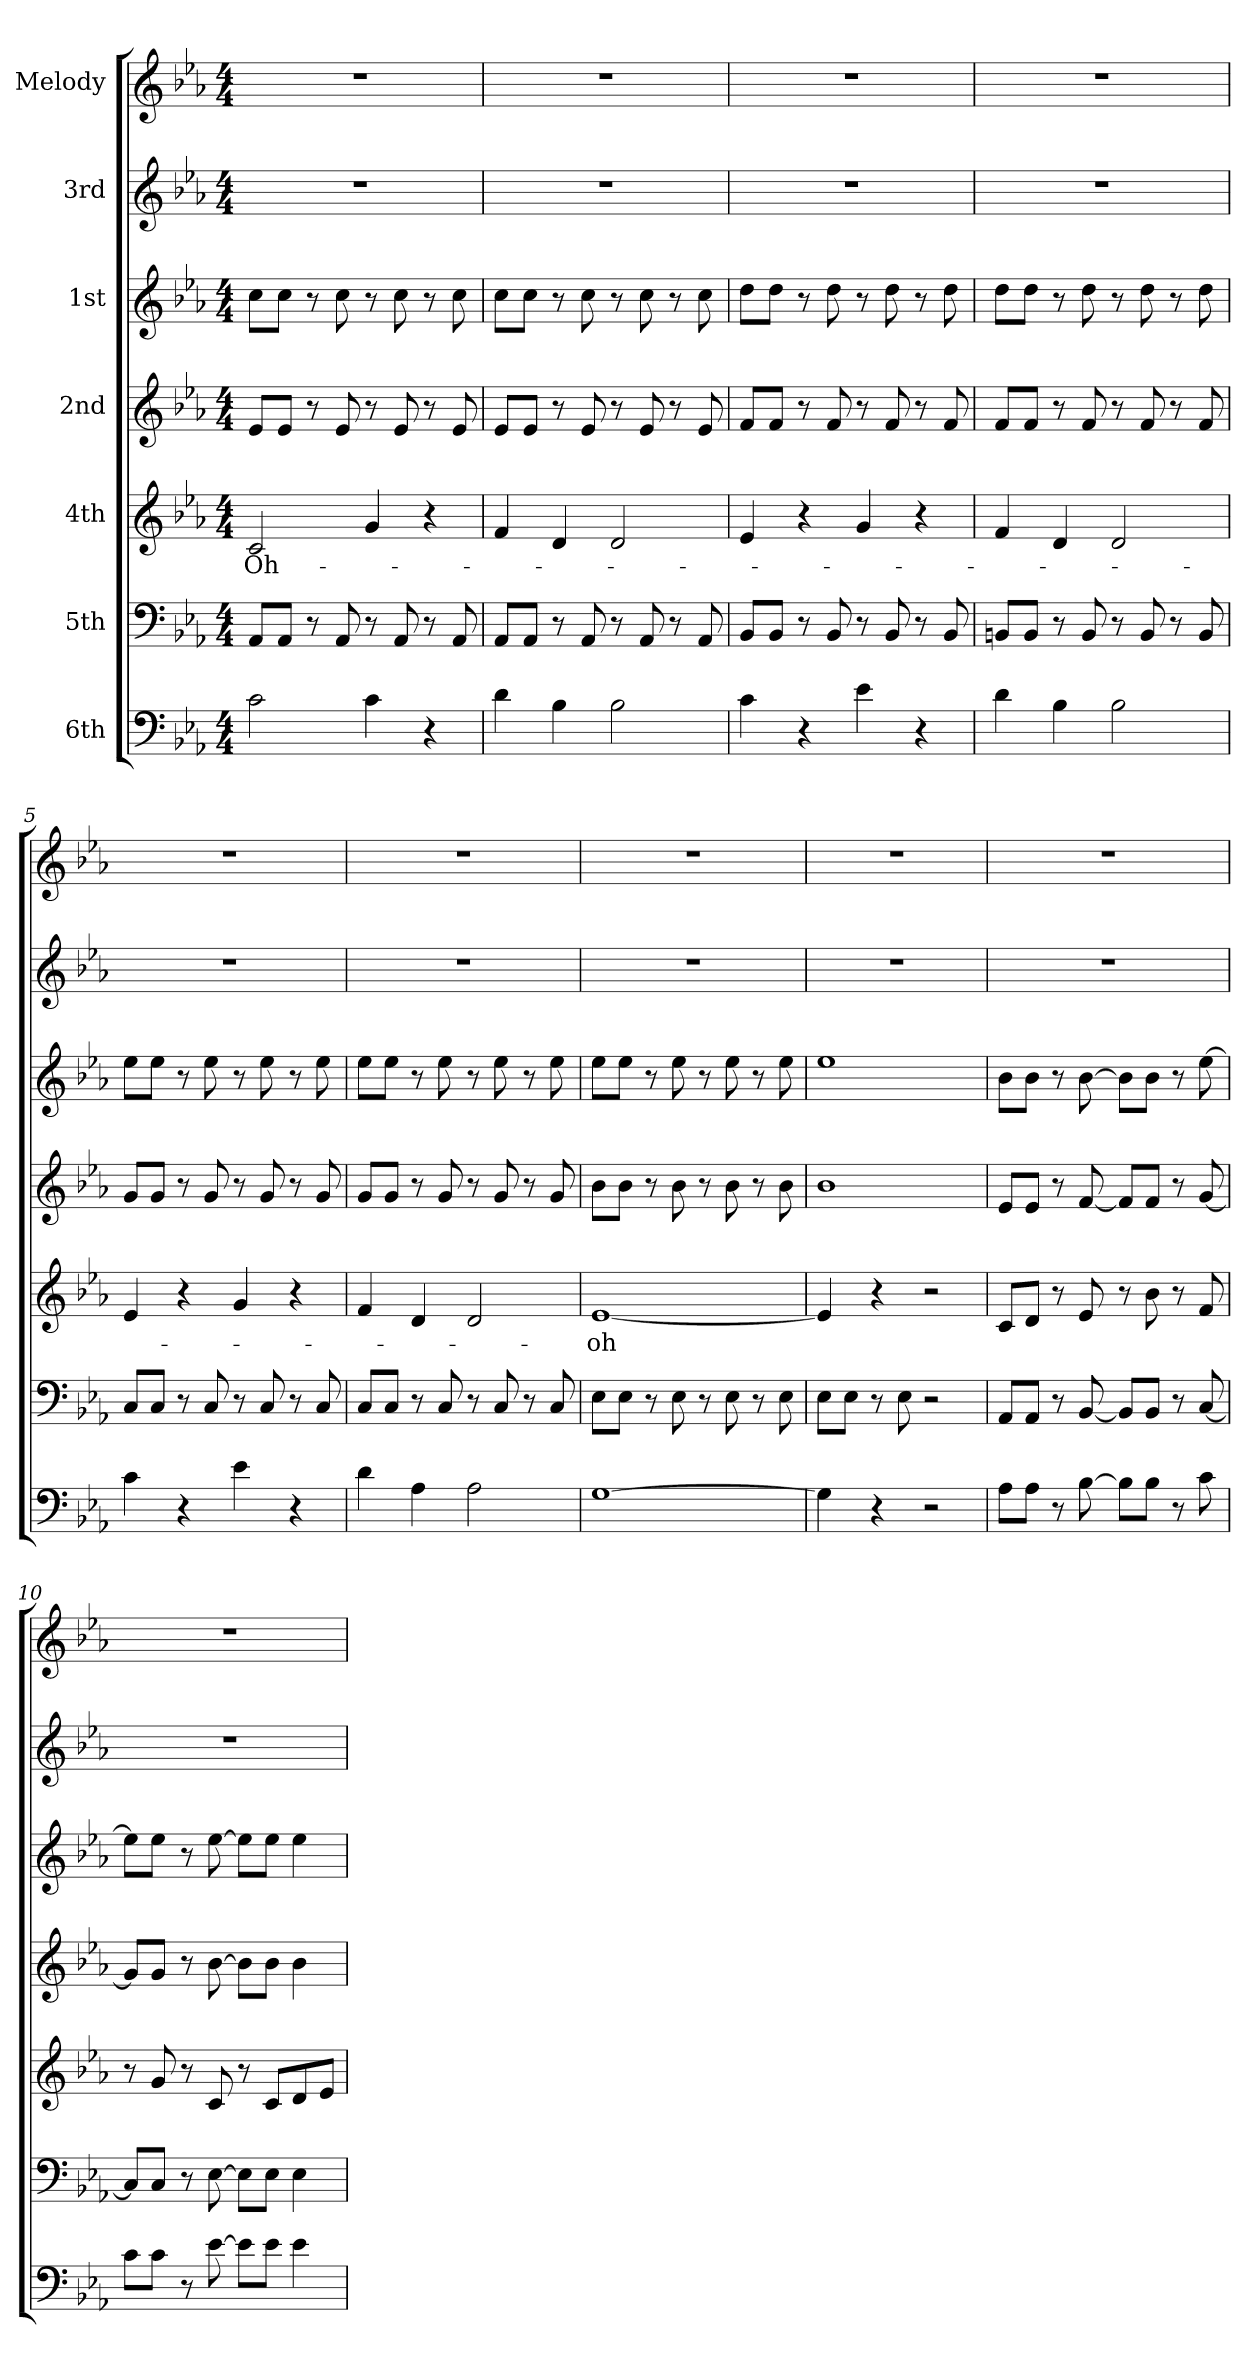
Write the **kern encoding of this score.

**kern	**kern	**kern	**text	**kern	**kern	**kern	**kern
*part7	*part6	*part5	*part5	*part4	*part3	*part2	*part1
*staff7	*staff6	*staff5	*staff5	*staff4	*staff3	*staff2	*staff1
*I"6th	*I"5th	*I"4th	*	*I"2nd	*I"1st	*I"3rd	*I"Melody
*clefF4	*clefF4	*clefG2	*	*clefG2	*clefG2	*clefG2	*clefG2
*k[b-e-a-]	*k[b-e-a-]	*k[b-e-a-]	*	*k[b-e-a-]	*k[b-e-a-]	*k[b-e-a-]	*k[b-e-a-]
*M4/4	*M4/4	*M4/4	*	*M4/4	*M4/4	*M4/4	*M4/4
*MM200	*MM200	*MM200	*	*MM200	*MM200	*MM200	*MM200
=1	=1	=1	=1	=1	=1	=1	=1
2c	8AA-L	2c	Oh-	8e-L	8ccL	1r	1r
.	8AA-J	.	.	8e-J	8ccJ	.	.
.	8r	.	.	8r	8r	.	.
.	8AA-	.	.	8e-	8cc	.	.
4c	8r	4g	.	8r	8r	.	.
.	8AA-	.	.	8e-	8cc	.	.
4r	8r	4r	.	8r	8r	.	.
.	8AA-	.	.	8e-	8cc	.	.
=2	=2	=2	=2	=2	=2	=2	=2
4d	8AA-L	4f	.	8e-L	8ccL	1r	1r
.	8AA-J	.	.	8e-J	8ccJ	.	.
4B-	8r	4d	.	8r	8r	.	.
.	8AA-	.	.	8e-	8cc	.	.
2B-	8r	2d	.	8r	8r	.	.
.	8AA-	.	.	8e-	8cc	.	.
.	8r	.	.	8r	8r	.	.
.	8AA-	.	.	8e-	8cc	.	.
=3	=3	=3	=3	=3	=3	=3	=3
4c	8BB-L	4e-	.	8fL	8ddL	1r	1r
.	8BB-J	.	.	8fJ	8ddJ	.	.
4r	8r	4r	.	8r	8r	.	.
.	8BB-	.	.	8f	8dd	.	.
4e-	8r	4g	.	8r	8r	.	.
.	8BB-	.	.	8f	8dd	.	.
4r	8r	4r	.	8r	8r	.	.
.	8BB-	.	.	8f	8dd	.	.
=4	=4	=4	=4	=4	=4	=4	=4
4d	8BBnL	4f	.	8fL	8ddL	1r	1r
.	8BBJ	.	.	8fJ	8ddJ	.	.
4B-	8r	4d	.	8r	8r	.	.
.	8BB	.	.	8f	8dd	.	.
2B-	8r	2d	.	8r	8r	.	.
.	8BB	.	.	8f	8dd	.	.
.	8r	.	.	8r	8r	.	.
.	8BB	.	.	8f	8dd	.	.
=5	=5	=5	=5	=5	=5	=5	=5
4c	8CL	4e-	.	8gL	8ee-L	1r	1r
.	8CJ	.	.	8gJ	8ee-J	.	.
4r	8r	4r	.	8r	8r	.	.
.	8C	.	.	8g	8ee-	.	.
4e-	8r	4g	.	8r	8r	.	.
.	8C	.	.	8g	8ee-	.	.
4r	8r	4r	.	8r	8r	.	.
.	8C	.	.	8g	8ee-	.	.
=6	=6	=6	=6	=6	=6	=6	=6
4d	8CL	4f	.	8gL	8ee-L	1r	1r
.	8CJ	.	.	8gJ	8ee-J	.	.
4A-	8r	4d	.	8r	8r	.	.
.	8C	.	.	8g	8ee-	.	.
2A-	8r	2d	.	8r	8r	.	.
.	8C	.	.	8g	8ee-	.	.
.	8r	.	.	8r	8r	.	.
.	8C	.	.	8g	8ee-	.	.
=7	=7	=7	=7	=7	=7	=7	=7
[1G	8E-L	[1e-	oh	8b-L	8ee-L	1r	1r
.	8E-J	.	.	8b-J	8ee-J	.	.
.	8r	.	.	8r	8r	.	.
.	8E-	.	.	8b-	8ee-	.	.
.	8r	.	.	8r	8r	.	.
.	8E-	.	.	8b-	8ee-	.	.
.	8r	.	.	8r	8r	.	.
.	8E-	.	.	8b-	8ee-	.	.
=8	=8	=8	=8	=8	=8	=8	=8
4G]	8E-L	4e-]	.	1b-	1ee-	1r	1r
.	8E-J	.	.	.	.	.	.
4r	8r	4r	.	.	.	.	.
.	8E-	.	.	.	.	.	.
2r	2r	2r	.	.	.	.	.
=9	=9	=9	=9	=9	=9	=9	=9
8A-L	8AA-L	8cL	.	8e-L	8b-L	1r	1r
8A-J	8AA-J	8dJ	.	8e-J	8b-J	.	.
8r	8r	8r	.	8r	8r	.	.
[8B-	[8BB-	8e-	.	[8f	[8b-	.	.
8B-L]	8BB-L]	8r	.	8fL]	8b-L]	.	.
8B-J	8BB-J	8b-	.	8fJ	8b-J	.	.
8r	8r	8r	.	8r	8r	.	.
8c	[8C	8f	.	[8g	[8ee-	.	.
=10	=10	=10	=10	=10	=10	=10	=10
8cL	8CL]	8r	.	8gL]	8ee-L]	1r	1r
8cJ	8CJ	8g	.	8gJ	8ee-J	.	.
8r	8r	8r	.	8r	8r	.	.
[8e-	[8E-	8c	.	[8b-	[8ee-	.	.
8e-L]	8E-L]	8r	.	8b-L]	8ee-L]	.	.
8e-J	8E-J	8cL	.	8b-J	8ee-J	.	.
4e-	4E-	8d	.	4b-	4ee-	.	.
.	.	8e-J	.	.	.	.	.
=	=	=	=	=	=	=	=
*-	*-	*-	*-	*-	*-	*-	*-
